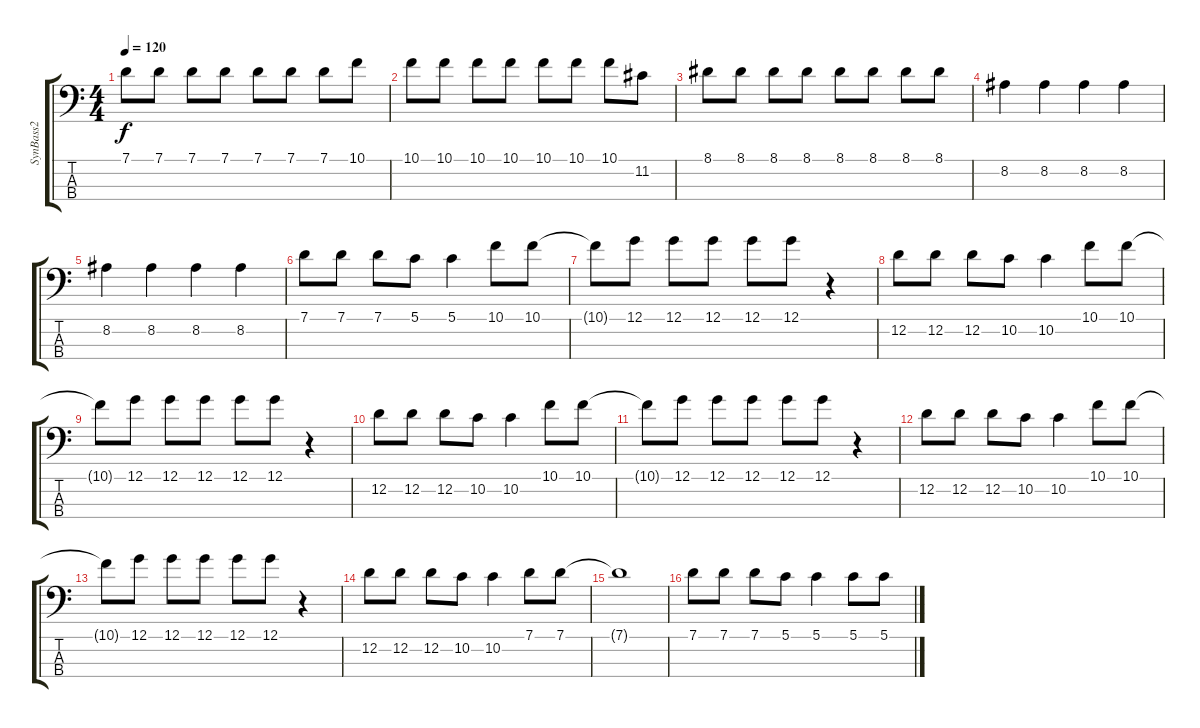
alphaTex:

\track ("SynBass2" "SynBass2") {solo instrument synthbass2}
\staff {score tabs}
\tuning (G2 D2 A1 E1) {hide}
\ts (4 4)
\tempo 120
\clef f4
\ks c
7.1.8{dy f} 7.1.8 7.1.8 7.1.8 7.1.8 7.1.8 7.1.8 10.1.8 |
10.1.8 10.1.8 10.1.8 10.1.8 10.1.8 10.1.8 10.1.8 11.2.8 |
8.1.8 8.1.8 8.1.8 8.1.8 8.1.8 8.1.8 8.1.8 8.1.8 |
8.2.4 8.2.4 8.2.4 8.2.4 |
8.2.4 8.2.4 8.2.4 8.2.4 |
7.1.8 7.1.8 7.1.8 5.1.8 5.1.4 10.1.8 10.1.8 |
10.1{t}.8 12.1.8 12.1.8 12.1.8 12.1.8 12.1.8 r.4 |
12.2.8 12.2.8 12.2.8 10.2.8 10.2.4 10.1.8 10.1.8 |
10.1{t}.8 12.1.8 12.1.8 12.1.8 12.1.8 12.1.8 r.4 |
12.2.8 12.2.8 12.2.8 10.2.8 10.2.4 10.1.8 10.1.8 |
10.1{t}.8 12.1.8 12.1.8 12.1.8 12.1.8 12.1.8 r.4 |
12.2.8 12.2.8 12.2.8 10.2.8 10.2.4 10.1.8 10.1.8 |
10.1{t}.8 12.1.8 12.1.8 12.1.8 12.1.8 12.1.8 r.4 |
12.2.8 12.2.8 12.2.8 10.2.8 10.2.4 7.1.8 7.1.8 |
7.1{t}.1 |
7.1.8 7.1.8 7.1.8 5.1.8 5.1.4 5.1.8 5.1.8
